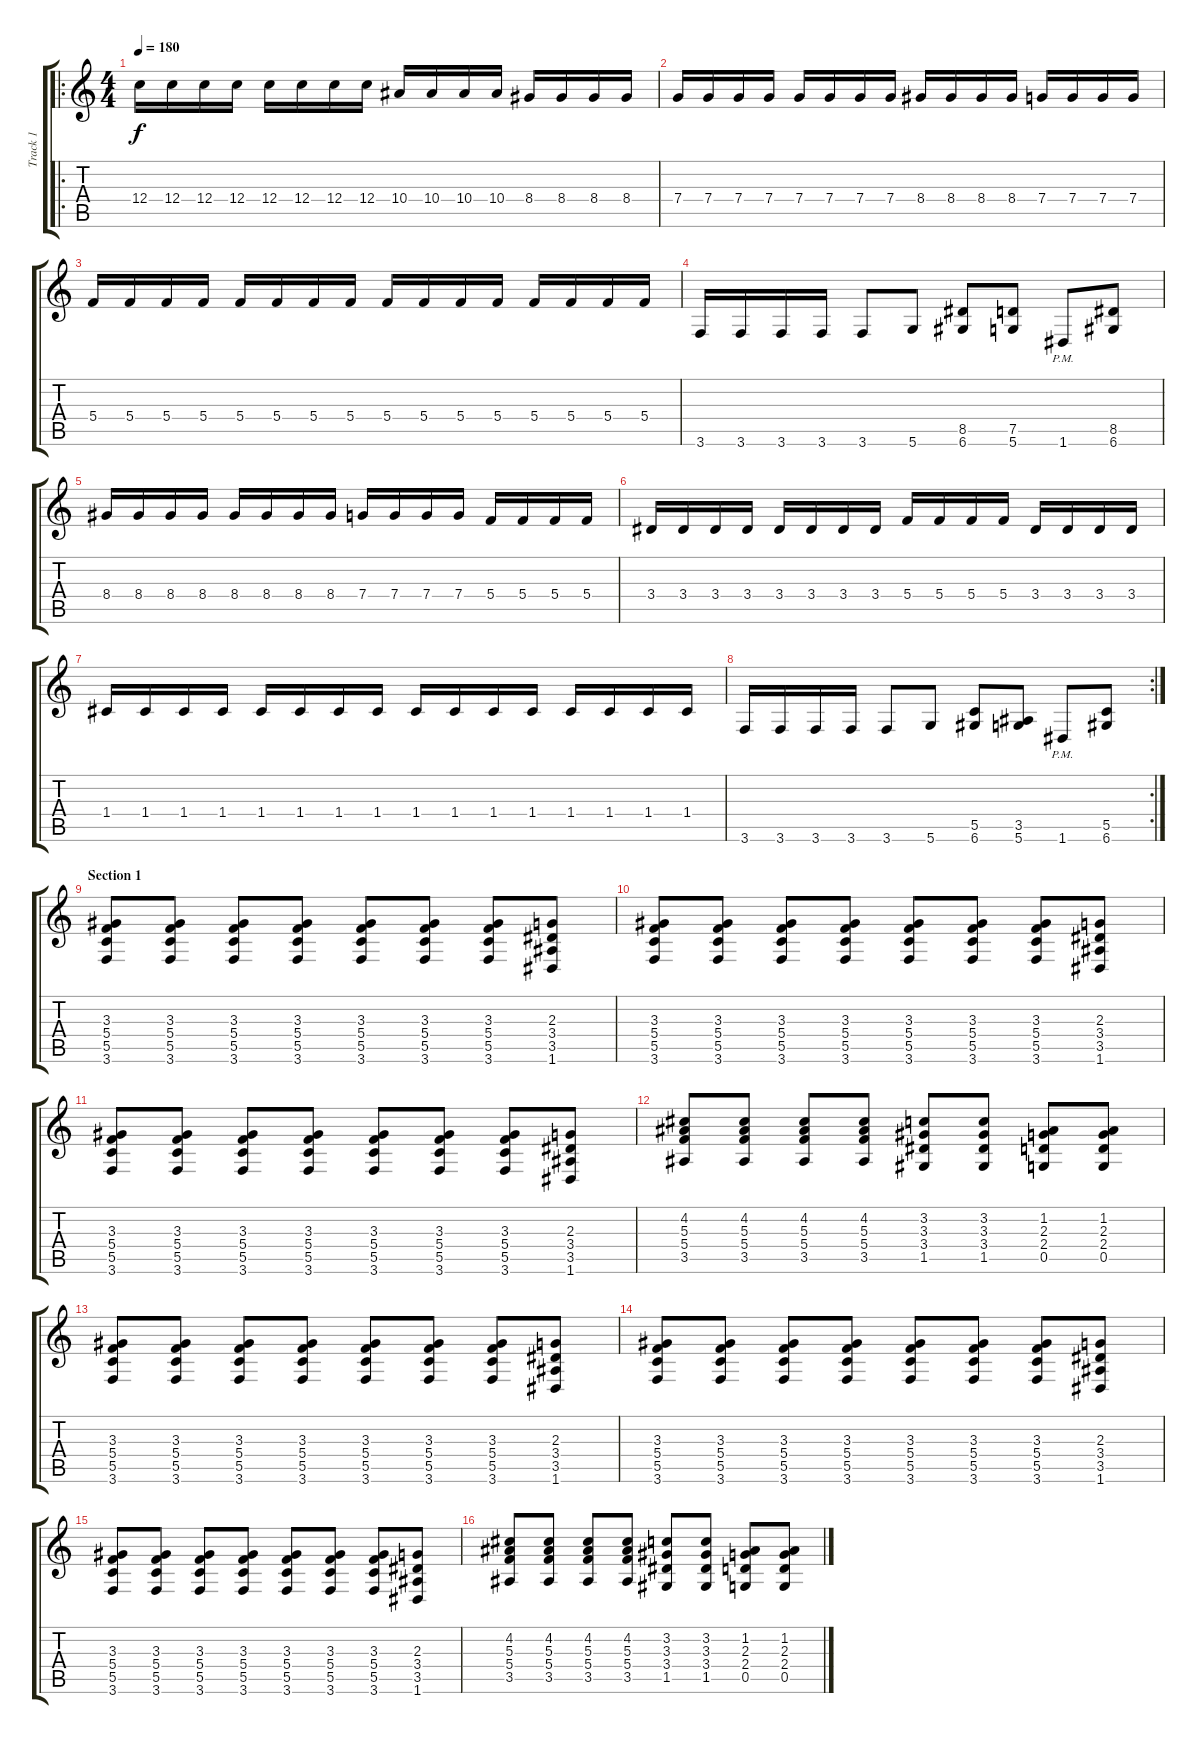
\track ("Track 1" "Track 1") {instrument distortionguitar}
\staff {score tabs}
\tuning (D4 A3 F3 C3 G2 D2) {hide}
\ro
\ts (4 4)
\tempo 180
\clef g2
\ks c
12.4.16{dy f} 12.4.16 12.4.16 12.4.16 12.4.16 12.4.16 12.4.16 12.4.16 10.4.16 10.4.16 10.4.16 10.4.16 8.4.16 8.4.16 8.4.16 8.4.16 |
7.4.16 7.4.16 7.4.16 7.4.16 7.4.16 7.4.16 7.4.16 7.4.16 8.4.16 8.4.16 8.4.16 8.4.16 7.4.16 7.4.16 7.4.16 7.4.16 |
5.4.16 5.4.16 5.4.16 5.4.16 5.4.16 5.4.16 5.4.16 5.4.16 5.4.16 5.4.16 5.4.16 5.4.16 5.4.16 5.4.16 5.4.16 5.4.16 |
3.6.16 3.6.16 3.6.16 3.6.16 3.6.8 5.6.8 (8.5 6.6).8 (7.5 5.6).8 1.6{pm}.8 (8.5 6.6).8 |
8.4.16 8.4.16 8.4.16 8.4.16 8.4.16 8.4.16 8.4.16 8.4.16 7.4.16 7.4.16 7.4.16 7.4.16 5.4.16 5.4.16 5.4.16 5.4.16 |
3.4.16 3.4.16 3.4.16 3.4.16 3.4.16 3.4.16 3.4.16 3.4.16 5.4.16 5.4.16 5.4.16 5.4.16 3.4.16 3.4.16 3.4.16 3.4.16 |
1.4.16 1.4.16 1.4.16 1.4.16 1.4.16 1.4.16 1.4.16 1.4.16 1.4.16 1.4.16 1.4.16 1.4.16 1.4.16 1.4.16 1.4.16 1.4.16 |
\rc 2
3.6.16 3.6.16 3.6.16 3.6.16 3.6.8 5.6.8 (5.5 6.6).8 (3.5 5.6).8 1.6{pm}.8 (5.5 6.6).8 |
\section ("" "Section 1")
(3.3 5.4 5.5 3.6).8 (3.3 5.4 5.5 3.6).8 (3.3 5.4 5.5 3.6).8 (3.3 5.4 5.5 3.6).8 (3.3 5.4 5.5 3.6).8 (3.3 5.4 5.5 3.6).8 (3.3 5.4 5.5 3.6).8 (2.3 3.4 3.5 1.6).8 |
(3.3 5.4 5.5 3.6).8 (3.3 5.4 5.5 3.6).8 (3.3 5.4 5.5 3.6).8 (3.3 5.4 5.5 3.6).8 (3.3 5.4 5.5 3.6).8 (3.3 5.4 5.5 3.6).8 (3.3 5.4 5.5 3.6).8 (2.3 3.4 3.5 1.6).8 |
(3.3 5.4 5.5 3.6).8 (3.3 5.4 5.5 3.6).8 (3.3 5.4 5.5 3.6).8 (3.3 5.4 5.5 3.6).8 (3.3 5.4 5.5 3.6).8 (3.3 5.4 5.5 3.6).8 (3.3 5.4 5.5 3.6).8 (2.3 3.4 3.5 1.6).8 |
(4.2 5.3 5.4 3.5).8 (4.2 5.3 5.4 3.5).8 (4.2 5.3 5.4 3.5).8 (4.2 5.3 5.4 3.5).8 (3.2 3.3 3.4 1.5).8 (3.2 3.3 3.4 1.5).8 (1.2 2.3 2.4 0.5).8 (1.2 2.3 2.4 0.5).8 |
(3.3 5.4 5.5 3.6).8 (3.3 5.4 5.5 3.6).8 (3.3 5.4 5.5 3.6).8 (3.3 5.4 5.5 3.6).8 (3.3 5.4 5.5 3.6).8 (3.3 5.4 5.5 3.6).8 (3.3 5.4 5.5 3.6).8 (2.3 3.4 3.5 1.6).8 |
(3.3 5.4 5.5 3.6).8 (3.3 5.4 5.5 3.6).8 (3.3 5.4 5.5 3.6).8 (3.3 5.4 5.5 3.6).8 (3.3 5.4 5.5 3.6).8 (3.3 5.4 5.5 3.6).8 (3.3 5.4 5.5 3.6).8 (2.3 3.4 3.5 1.6).8 |
(3.3 5.4 5.5 3.6).8 (3.3 5.4 5.5 3.6).8 (3.3 5.4 5.5 3.6).8 (3.3 5.4 5.5 3.6).8 (3.3 5.4 5.5 3.6).8 (3.3 5.4 5.5 3.6).8 (3.3 5.4 5.5 3.6).8 (2.3 3.4 3.5 1.6).8 |
(4.2 5.3 5.4 3.5).8 (4.2 5.3 5.4 3.5).8 (4.2 5.3 5.4 3.5).8 (4.2 5.3 5.4 3.5).8 (3.2 3.3 3.4 1.5).8 (3.2 3.3 3.4 1.5).8 (1.2 2.3 2.4 0.5).8 (1.2 2.3 2.4 0.5).8
